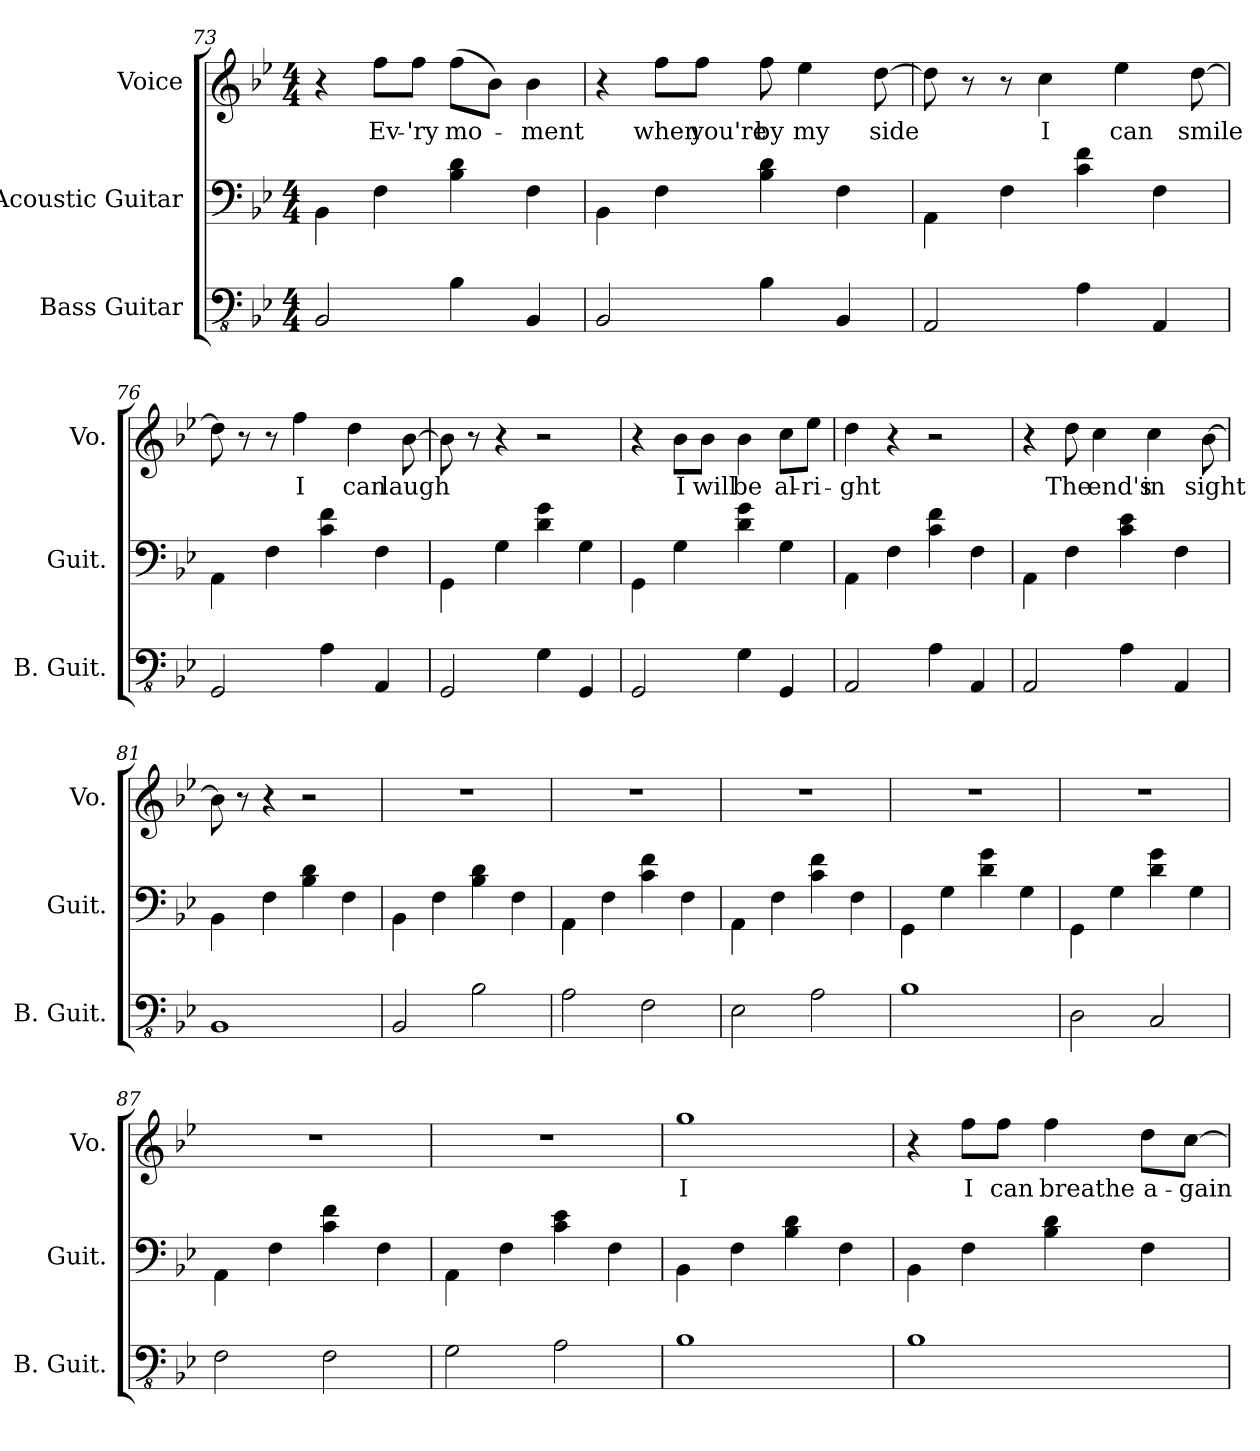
**kern	**kern	**kern	**text
*part3	*part2	*part1	*part1
*staff3	*staff2	*staff1	*staff1
*I"Bass Guitar	*I"Acoustic Guitar	*I"Voice	*
*I'B. Guit.	*I'Guit.	*I'Vo.	*
!!LO:LB:g=z
*clefFv4	*	*clefG2	*
*k[b-e-]	*k[b-e-]	*k[b-e-]	*
*M4/4	*M4/4	*M4/4	*
=73	=73	=73	=73
2BBB-/	4BB-\	4r	.
.	4F\	8ff\L	Ev-
.	.	8ff\J	-'ry
4BB-\	4B-\ 4d\	(8ff\L	mo-
.	.	8b-\J)	.
4BBB-/	4F\	4b-\	-ment
=74	=74	=74	=74
2BBB-/	4BB-\	4r	.
.	4F\	8ff\L	when
.	.	8ff\J	you're
4BB-\	4B-\ 4d\	8ff\	by
.	.	4ee-\	my
4BBB-/	4F\	.	.
.	.	[8dd\	side
=75	=75	=75	=75
2AAA/	4AA\	8dd\]	.
.	.	8r	.
.	4F\	8r	.
.	.	4cc\	I
4AA\	4c\ 4f\	.	.
.	.	4ee-\	can
4AAA/	4F\	.	.
.	.	[8dd\	smile
=76	=76	=76	=76
2GGG/	4AA\	8dd\]	.
.	.	8r	.
.	4F\	8r	.
.	.	4ff\	I
4AA\	4c\ 4f\	.	.
.	.	4dd\	can
4AAA/	4F\	.	.
.	.	[8b-\	laugh
!!LO:PB:g=z
=77	=77	=77	=77
2GGG/	4GG\	8b-\]	.
.	.	8r	.
.	4G\	4r	.
4GG\	4d\ 4g\	2r	.
4GGG/	4G\	.	.
=78	=78	=78	=78
2GGG/	4GG\	4r	.
.	4G\	8b-\L	I
.	.	8b-\J	will
4GG\	4d\ 4g\	4b-\	be
4GGG/	4G\	8cc\L	al-
.	.	8ee-\J	-ri-
=79	=79	=79	=79
2AAA/	4AA\	4dd\	-ght
.	4F\	4r	.
4AA\	4c\ 4f\	2r	.
4AAA/	4F\	.	.
=80	=80	=80	=80
2AAA/	4AA\	4r	.
.	4F\	8dd\	The
.	.	4cc\	end's
4AA\	4c\ 4e-\	.	.
.	.	4cc\	in
4AAA/	4F\	.	.
.	.	[8b-\	sight
=81	=81	=81	=81
1BBB-	4BB-\	8b-\]	.
.	.	8r	.
.	4F\	4r	.
.	4B-\ 4d\	2r	.
.	4F\	.	.
=82	=82	=82	=82
2BBB-/	4BB-\	1r	.
.	4F\	.	.
2BB-\	4B-\ 4d\	.	.
.	4F\	.	.
!!LO:LB:g=z
=83	=83	=83	=83
2AA\	4AA\	1r	.
.	4F\	.	.
2FF\	4c\ 4f\	.	.
.	4F\	.	.
=84	=84	=84	=84
2EE-\	4AA\	1r	.
.	4F\	.	.
2AA\	4c\ 4f\	.	.
.	4F\	.	.
=85	=85	=85	=85
1BB-	4GG\	1r	.
.	4G\	.	.
.	4d\ 4g\	.	.
.	4G\	.	.
=86	=86	=86	=86
2DD\	4GG\	1r	.
.	4G\	.	.
2CC/	4d\ 4g\	.	.
.	4G\	.	.
=87	=87	=87	=87
2FF\	4AA\	1r	.
.	4F\	.	.
2FF\	4c\ 4f\	.	.
.	4F\	.	.
=88	=88	=88	=88
2GG\	4AA\	1r	.
.	4F\	.	.
2AA\	4c\ 4e-\	.	.
.	4F\	.	.
=89	=89	=89	=89
1BB-	4BB-\	1gg	I
.	4F\	.	.
.	4B-\ 4d\	.	.
.	4F\	.	.
!!LO:LB:g=z
=90	=90	=90	=90
1BB-	4BB-\	4r	.
.	4F\	8ff\L	I
.	.	8ff\J	can
.	4B-\ 4d\	4ff\	breathe
.	4F\	8dd\L	a-
.	.	[8cc\J	-gain
=	=	=	=
*-	*-	*-	*-
